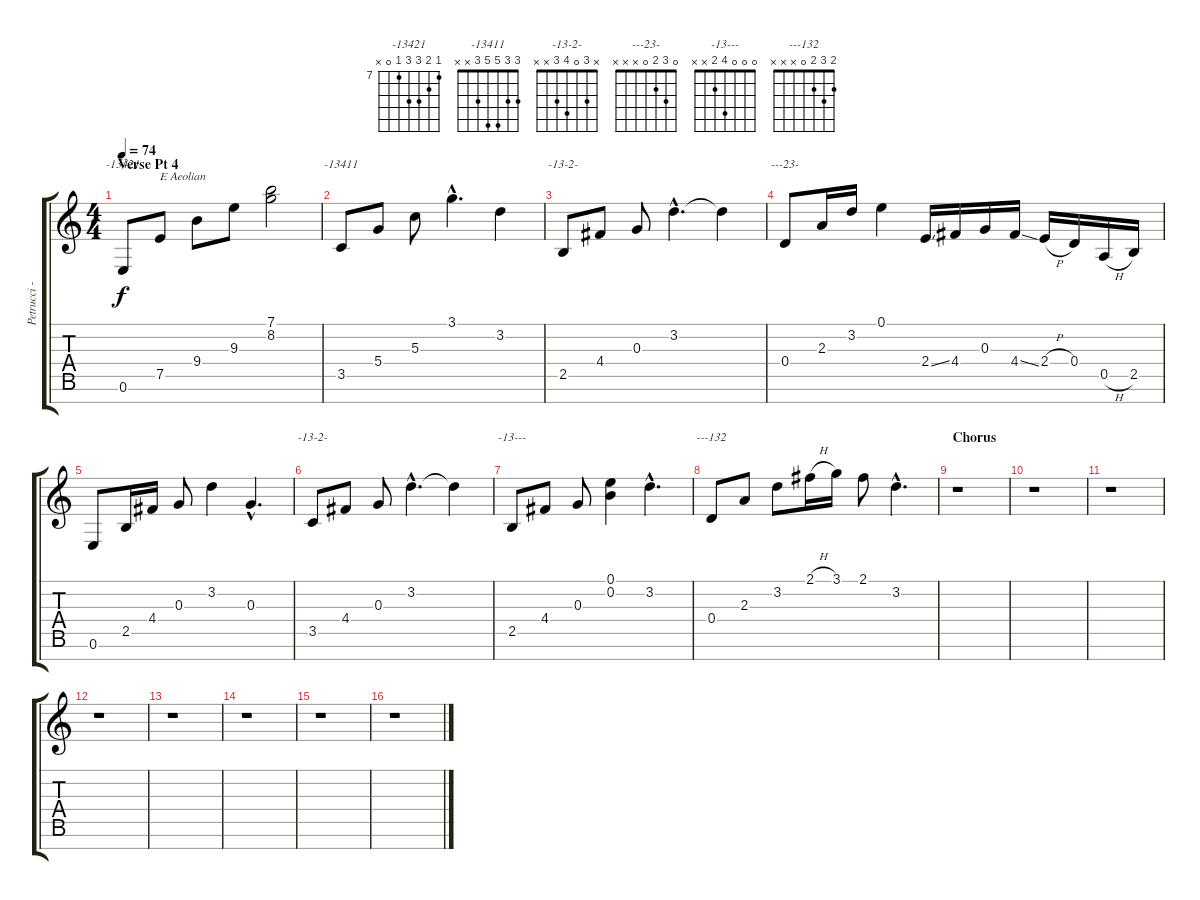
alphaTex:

\track ("Petrucci - Clean" "Petrucci -") {instrument acousticguitarsteel}
\staff {score tabs}
\tuning (E4 B3 G3 D3 A2 E2 B1) {hide}
\chord ("-13421" 7 8 9 9 7 0 x) {firstfret 7}
\chord ("-13411" 3 3 5 5 3 x x)
\chord ("-13-2-" x 3 0 4 2 0 x)
\chord ("---23-" 0 3 2 0 x x x)
\chord ("-13-2-" x 3 0 4 3 x x)
\chord ("-13---" 0 0 0 4 2 x x)
\chord ("---132" 2 3 2 0 x x x)
\ts (4 4)
\section ("" "Verse Pt 4")
\tempo 74
\clef g2
\ks c
0.6.8{ch "-13421" dy f} 7.5.8{txt "E Aeolian"} 9.4.8 9.3.8 (7.1 8.2).2 |
3.5.8{ch "-13411"} 5.4.8 5.3.8 3.1{hac}.4{d} 3.2.4 |
2.5.8{ch "-13-2-"} 4.4.8 0.3.8 3.2{hac}.4{d} 3.2{t}.4 |
0.4.8{ch "---23-"} 2.3.16 3.2.16 0.1.4 2.4{ss}.16 4.4.16 0.3.16 4.4{ss}.16 2.4{h}.16 0.4.16 0.5{h}.16 2.5.16 |
0.6.8 2.5.16 4.4.16 0.3.8 3.2.4 0.3{hac}.4{d} |
3.5.8{ch "-13-2-"} 4.4.8 0.3.8 3.2{hac}.4{d} 3.2{t}.4 |
2.5.8{ch "-13---"} 4.4.8 0.3.8 (0.1 0.2).4 3.2{hac}.4{d} |
0.4.8{ch "---132"} 2.3.8 3.2.8 2.1{h}.16 3.1.16 2.1.8 3.2{hac}.4{d} |
\section ("" "Chorus")
r.1 |
r.1 |
r.1 |
r.1 |
r.1 |
r.1 |
r.1 |
r.1
